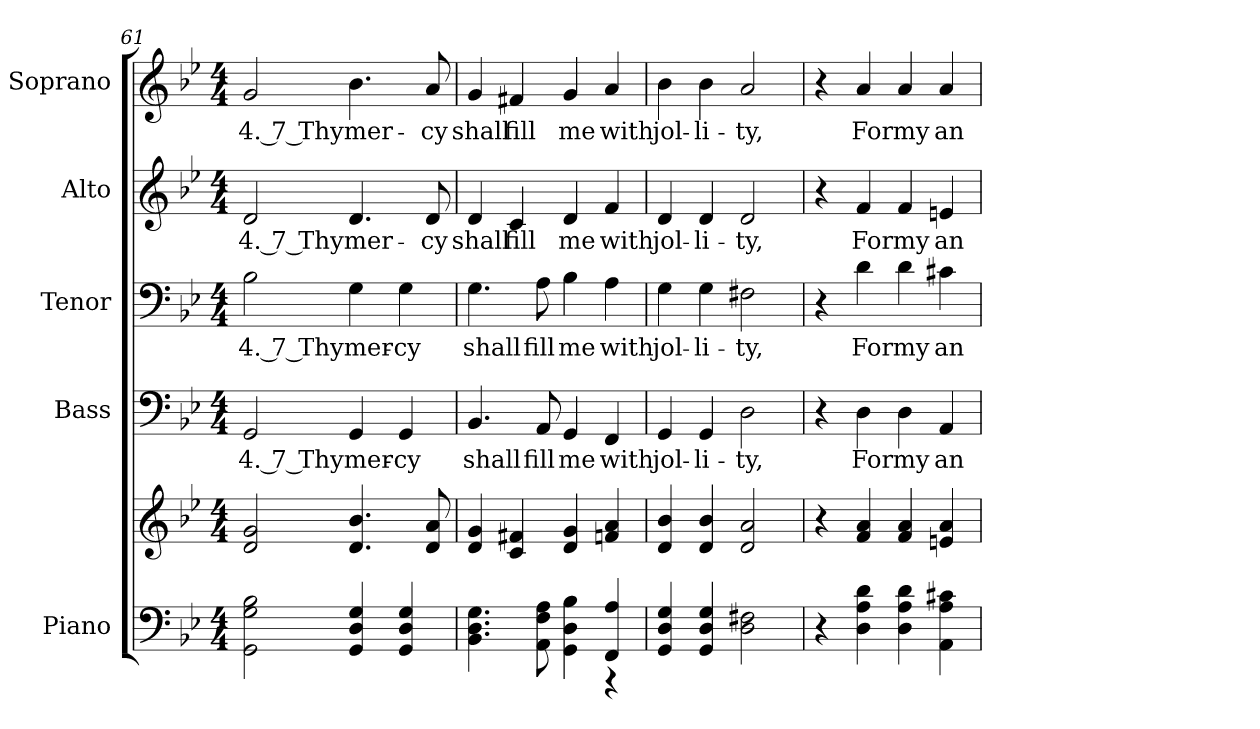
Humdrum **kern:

**kern	**kern	**kern	**text	**kern	**text	**kern	**text	**kern	**text
*part5	*part5	*part4	*part4	*part3	*part3	*part2	*part2	*part1	*part1
*staff6	*staff5	*staff4	*staff4	*staff3	*staff3	*staff2	*staff2	*staff1	*staff1
*I"Piano	*	*I"Bass	*	*I"Tenor	*	*I"Alto	*	*I"Soprano	*
*I'Pno.	*	*I'B.	*	*I'T.	*	*I'A.	*	*I'S.	*
!!LO:PB:g=z
*clefF4	*clefG2	*clefF4	*	*clefF4	*	*clefG2	*	*clefG2	*
*k[b-e-]	*k[b-e-]	*k[b-e-]	*	*k[b-e-]	*	*k[b-e-]	*	*k[b-e-]	*
*B-:	*B-:	*B-:	*	*B-:	*	*B-:	*	*B-:	*
*M4/4	*M4/4	*M4/4	*	*M4/4	*	*M4/4	*	*M4/4	*
=61	=61	=61	=61	=61	=61	=61	=61	=61	=61
!	!	!	!LO:LY:b:color=#000000	!	!	!	!	!	!
!	!	!	!	!	!LO:LY:b:color=#000000	!	!	!	!
!	!	!	!	!	!	!	!LO:LY:b:color=#000000	!	!
!	!	!	!	!	!	!	!	!	!LO:LY:b:color=#000000
2GGi\ 2Gi 2B-i	2di/ 2gi	2GGi/	4. 7 Thy	2B-i\	4. 7 Thy	2di/	4. 7 Thy	2gi/	4. 7 Thy
!	!	!	!LO:LY:b:color=#000000	!	!	!	!	!	!
!	!	!	!	!	!LO:LY:b:color=#000000	!	!	!	!
!	!	!	!	!	!	!	!LO:LY:b:color=#000000	!	!
!	!	!	!	!	!	!	!	!	!LO:LY:b:color=#000000
4GGi/ 4Di 4Gi	4.di/ 4.b-i	4GGi/	mer-	4Gi\	mer-	4.di/	mer-	4.b-i\	mer-
!	!	!	!LO:LY:b:color=#000000	!	!	!	!	!	!
!	!	!	!	!	!LO:LY:b:color=#000000	!	!	!	!
4GGi/ 4Di 4Gi	.	4GGi/	-cy	4Gi\	-cy	.	.	.	.
!	!	!	!	!	!	!	!LO:LY:b:color=#000000	!	!
!	!	!	!	!	!	!	!	!	!LO:LY:b:color=#000000
.	8di/ 8ai	.	.	.	.	8di/	-cy	8ai/	-cy
=62	=62	=62	=62	=62	=62	=62	=62	=62	=62
*^	*	*	*	*	*	*	*	*	*
!	!	!	!	!LO:LY:b:color=#000000	!	!	!	!	!	!
!	!	!	!	!	!	!LO:LY:b:color=#000000	!	!	!	!
!	!	!	!	!	!	!	!	!LO:LY:b:color=#000000	!	!
!	!	!	!	!	!	!	!	!	!	!LO:LY:b:color=#000000
4.BB-i\ 4.Di 4.Gi	2ryy	4di/ 4gi	4.BB-i/	shall	4.Gi\	shall	4di/	shall	4gi/	shall
!	!	!	!	!	!	!	!	!LO:LY:b:color=#000000	!	!
!	!	!	!	!	!	!	!	!	!	!LO:LY:b:color=#000000
.	.	4ci/ 4f#Xi	.	.	.	.	4ci/	fill	4f#Xi/	fill
!	!	!	!	!LO:LY:b:color=#000000	!	!	!	!	!	!
!	!	!	!	!	!	!LO:LY:b:color=#000000	!	!	!	!
8AAi\ 8Fi 8Ai	.	.	8AAi/	fill	8Ai\	fill	.	.	.	.
!	!	!	!	!LO:LY:b:color=#000000	!	!	!	!	!	!
!	!	!	!	!	!	!LO:LY:b:color=#000000	!	!	!	!
!	!	!	!	!	!	!	!	!LO:LY:b:color=#000000	!	!
!	!	!	!	!	!	!	!	!	!	!LO:LY:b:color=#000000
4GGi\ 4Di 4B-i	4ryy	4di/ 4gi	4GGi/	me	4B-i\	me	4di/	me	4gi/	me
!	!	!	!	!LO:LY:b:color=#000000	!	!	!	!	!	!
!	!	!	!	!	!	!LO:LY:b:color=#000000	!	!	!	!
!	!	!	!	!	!	!	!	!LO:LY:b:color=#000000	!	!
!	!	!	!	!	!	!	!	!	!	!LO:LY:b:color=#000000
4FFi/ 4Ai	4r	4fni/ 4ai	4FFi/	with	4Ai\	with	4fi/	with	4ai/	with
=63	=63	=63	=63	=63	=63	=63	=63	=63	=63	=63
!	!	!	!	!LO:LY:b:color=#000000	!	!	!	!	!	!
!	!	!	!	!	!	!LO:LY:b:color=#000000	!	!	!	!
!	!	!	!	!	!	!	!	!LO:LY:b:color=#000000	!	!
!	!	!	!	!	!	!	!	!	!	!LO:LY:b:color=#000000
4GGi/ 4Di 4Gi	2ryy	4di/ 4b-i	4GGi/	jol-	4Gi\	jol-	4di/	jol-	4b-i\	jol-
!	!	!	!	!LO:LY:b:color=#000000	!	!	!	!	!	!
!	!	!	!	!	!	!LO:LY:b:color=#000000	!	!	!	!
!	!	!	!	!	!	!	!	!LO:LY:b:color=#000000	!	!
!	!	!	!	!	!	!	!	!	!	!LO:LY:b:color=#000000
4GGi/ 4Di 4Gi	.	4di/ 4b-i	4GGi/	-li-	4Gi\	-li-	4di/	-li-	4b-i\	-li-
!	!	!	!	!LO:LY:b:color=#000000	!	!	!	!	!	!
!	!	!	!	!	!	!LO:LY:b:color=#000000	!	!	!	!
!	!	!	!	!	!	!	!	!LO:LY:b:color=#000000	!	!
!	!	!	!	!	!	!	!	!	!	!LO:LY:b:color=#000000
2Di\ 2F#Xi	2ryy	2di/ 2ai	2Di\	-ty,	2F#Xi\	-ty,	2di/	-ty,	2ai/	-ty,
*v	*v	*	*	*	*	*	*	*	*	*
=64	=64	=64	=64	=64	=64	=64	=64	=64	=64
4r	4r	4r	.	4r	.	4r	.	4r	.
!	!	!	!LO:LY:b:color=#000000	!	!	!	!	!	!
!	!	!	!	!	!LO:LY:b:color=#000000	!	!	!	!
!	!	!	!	!	!	!	!LO:LY:b:color=#000000	!	!
!	!	!	!	!	!	!	!	!	!LO:LY:b:color=#000000
4Di\ 4Ai 4di	4fi/ 4ai	4Di\	For	4di\	For	4fi/	For	4ai/	For
!	!	!	!LO:LY:b:color=#000000	!	!	!	!	!	!
!	!	!	!	!	!LO:LY:b:color=#000000	!	!	!	!
!	!	!	!	!	!	!	!LO:LY:b:color=#000000	!	!
!	!	!	!	!	!	!	!	!	!LO:LY:b:color=#000000
4Di\ 4Ai 4di	4fi/ 4ai	4Di\	my	4di\	my	4fi/	my	4ai/	my
!	!	!	!LO:LY:b:color=#000000	!	!	!	!	!	!
!	!	!	!	!	!LO:LY:b:color=#000000	!	!	!	!
!	!	!	!	!	!	!	!LO:LY:b:color=#000000	!	!
!	!	!	!	!	!	!	!	!	!LO:LY:b:color=#000000
4AAi\ 4Ai 4c#Xi	4eni/ 4ai	4AAi/	an-	4c#Xi\	an-	4eni/	an-	4ai/	an-
=	=	=	=	=	=	=	=	=	=
*-	*-	*-	*-	*-	*-	*-	*-	*-	*-
